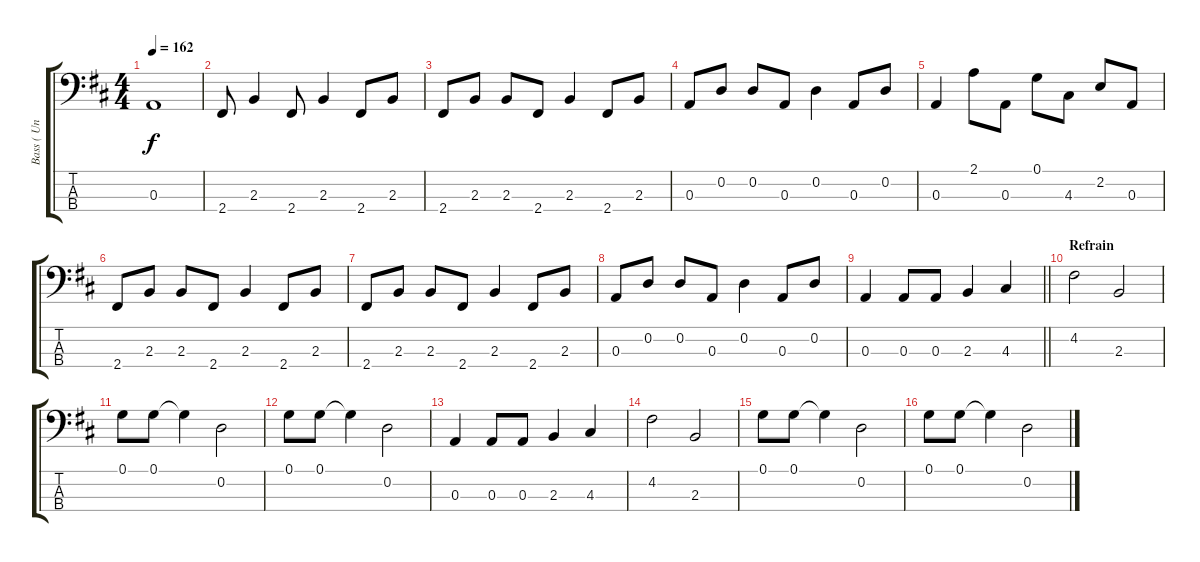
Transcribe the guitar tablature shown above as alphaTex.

\track ("Bass ( Un inconnue)" "Bass ( Un ") {instrument electricbassfinger}
\staff {score tabs}
\tuning (G2 D2 A1 E1) {hide}
\ts (4 4)
\tempo 162
\clef f4
\ks d
0.3.1{dy f} |
2.4.8 2.3.4 2.4.8 2.3.4 2.4.8 2.3.8 |
2.4.8 2.3.8 2.3.8 2.4.8 2.3.4 2.4.8 2.3.8 |
0.3.8 0.2.8 0.2.8 0.3.8 0.2.4 0.3.8 0.2.8 |
0.3.4 2.1.8 0.3.8 0.1.8 4.3.8 2.2.8 0.3.8 |
2.4.8 2.3.8 2.3.8 2.4.8 2.3.4 2.4.8 2.3.8 |
2.4.8 2.3.8 2.3.8 2.4.8 2.3.4 2.4.8 2.3.8 |
0.3.8 0.2.8 0.2.8 0.3.8 0.2.4 0.3.8 0.2.8 |
\barLineRight lightlight
0.3.4 0.3.8 0.3.8 2.3.4 4.3.4 |
\section ("" "Refrain")
4.2.2 2.3.2 |
0.1.8 0.1.8 0.1{t}.4 0.2.2 |
0.1.8 0.1.8 0.1{t}.4 0.2.2 |
0.3.4 0.3.8 0.3.8 2.3.4 4.3.4 |
4.2.2 2.3.2 |
0.1.8 0.1.8 0.1{t}.4 0.2.2 |
0.1.8 0.1.8 0.1{t}.4 0.2.2
